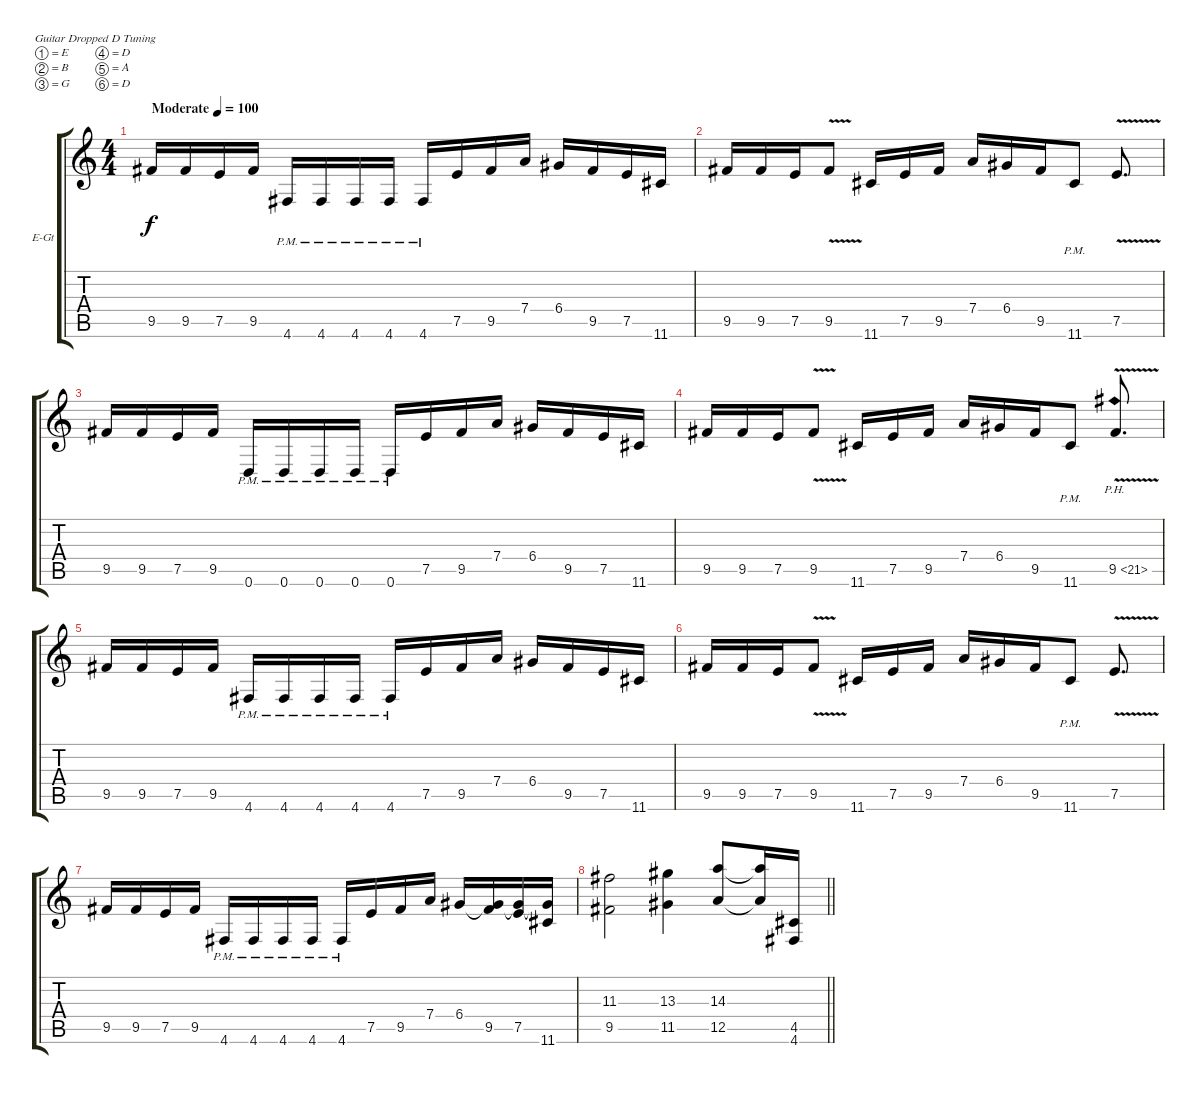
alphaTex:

\bracketExtendMode groupsimilarinstruments
\firstSystemTrackNameOrientation horizontal
\otherSystemsTrackNameOrientation horizontal
\track ("Track 1" "E-Gt") {instrument distortionguitar}
\staff {score tabs}
\tuning (E4 B3 G3 D3 A2 D2)
\ts (4 4)
\beaming (8 2 2 2 2)
\tempo (100 "Moderate")
\clef g2
\ks c
9.5.16{dy f instrument distortionguitar} 9.5.16 7.5.16 9.5.16 4.6{pm}.16 4.6{pm}.16 4.6{pm}.16 4.6{pm}.16 4.6{pm}.16 7.5.16 9.5.16 7.4.16 6.4.16 9.5.16 7.5.16 11.6.16 |
9.5.16 9.5.16 7.5.16 9.5{v}.8 11.6.16 7.5.16 9.5.16 7.4.16 6.4.16 9.5.16 11.6{pm}.8 7.5{v}.8{d} |
9.5.16 9.5.16 7.5.16 9.5.16 0.6{pm}.16 0.6{pm}.16 0.6{pm}.16 0.6{pm}.16 0.6{pm}.16 7.5.16 9.5.16 7.4.16 6.4.16 9.5.16 7.5.16 11.6.16 |
9.5.16 9.5.16 7.5.16 9.5{v}.8 11.6.16 7.5.16 9.5.16 7.4.16 6.4.16 9.5.16 11.6{pm}.8 9.5{ph 12 v}.8{d} |
9.5.16 9.5.16 7.5.16 9.5.16 4.6{pm}.16 4.6{pm}.16 4.6{pm}.16 4.6{pm}.16 4.6{pm}.16 7.5.16 9.5.16 7.4.16 6.4.16 9.5.16 7.5.16 11.6.16 |
9.5.16 9.5.16 7.5.16 9.5{v}.8 11.6.16 7.5.16 9.5.16 7.4.16 6.4.16 9.5.16 11.6{pm}.8 7.5{v}.8{d} |
9.5.16 9.5.16 7.5.16 9.5.16 4.6{pm}.16 4.6{pm}.16 4.6{pm}.16 4.6{pm}.16 4.6{pm}.16 7.5.16 9.5.16 7.4.16 6.4.16 (9.5 6.4{t}).16 (7.5 6.4{t}).16 (11.6 6.4{t}).16 |
\barLineRight lightlight
(11.3 9.5).2 (13.3 11.5).4 (14.3 12.5).8 (12.5{t} 14.3{t}).16 (4.6 4.5).16
